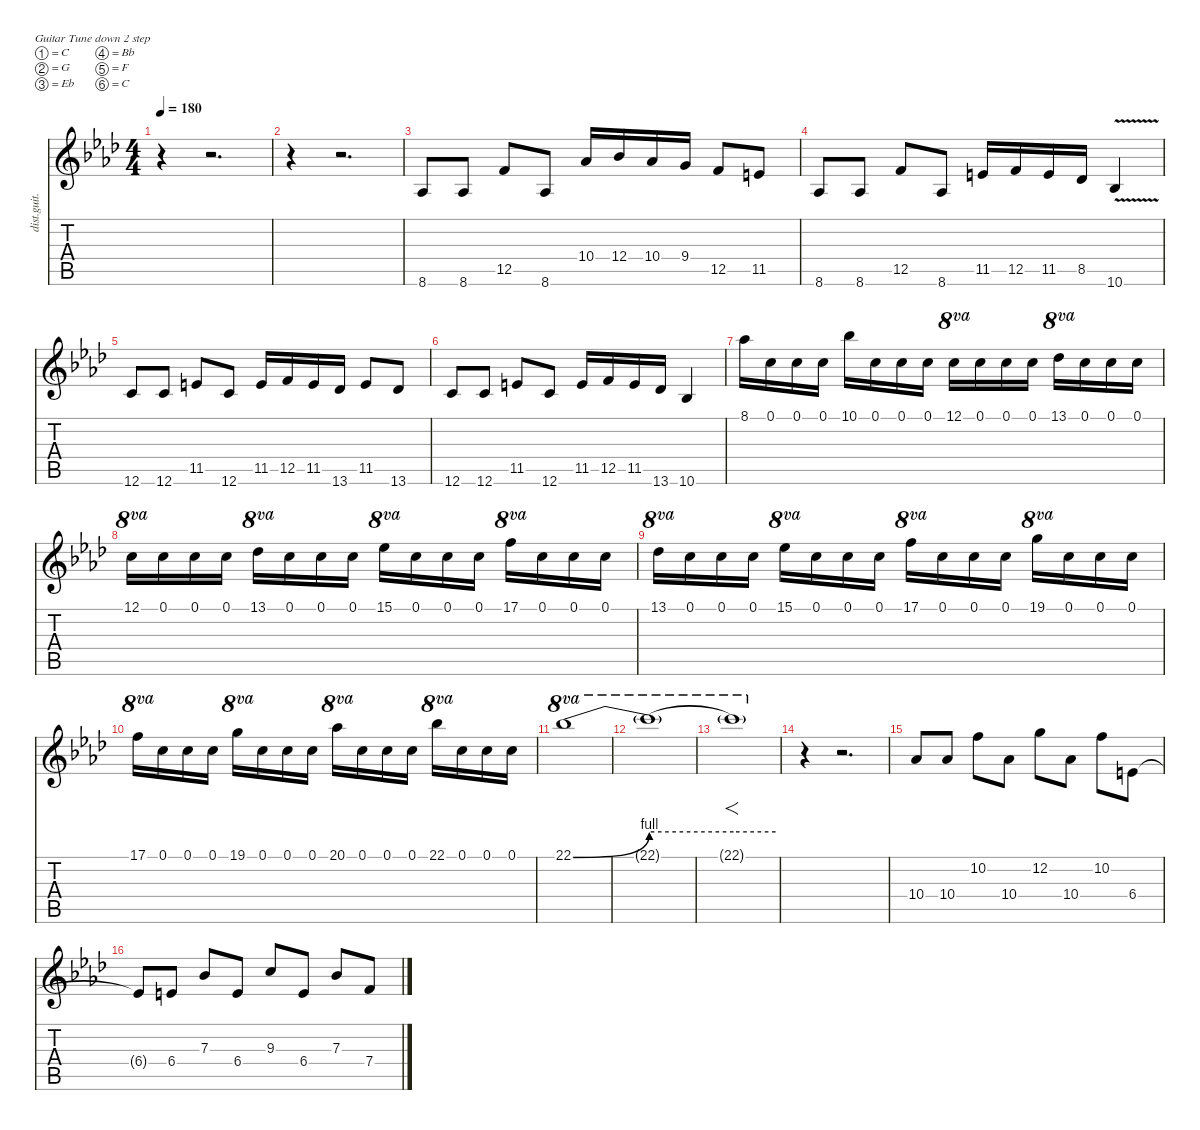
\defaultSystemsLayout 4
\hideDynamics
\bracketExtendMode nobrackets
\track ("Sam" "dist.guit.") {instrument distortionguitar}
\staff {score tabs}
\tuning (C4 G3 Eb3 Bb2 F2 C2)
\ts (4 4)
\tempo 180
\clef g2
\ks fminor
r.4{dy f beam Down} r.2{d beam Down} |
r.4{beam Down} r.2{d beam Down} |
8.6{acc b}.8{dy mf beam Up} 8.6{acc b}.8{beam Up} 12.5{acc forcenatural}.8{beam Up} 8.6{acc b}.8{beam Up} 10.4{acc b}.16{beam Up} 12.4{acc b}.16{beam Up} 10.4{acc b}.16{beam Up} 9.4{acc forcenatural}.16{beam Up} 12.5{acc forcenatural}.8{beam Up} 11.5{acc forcenatural}.8{beam Up} |
8.6{acc b}.8{beam Up} 8.6{acc b}.8{beam Up} 12.5{acc forcenatural}.8{beam Up} 8.6{acc b}.8{beam Up} 11.5{acc forcenatural}.16{beam Up} 12.5{acc forcenatural}.16{beam Up} 11.5{acc forcenatural}.16{beam Up} 8.5{acc b}.16{beam Up} 10.6{v acc b}.4{beam Up} |
12.6{acc forcenatural}.8{beam Up} 12.6{acc forcenatural}.8{beam Up} 11.5{acc forcenatural}.8{beam Up} 12.6{acc forcenatural}.8{beam Up} 11.5{acc forcenatural}.16{beam Up} 12.5{acc forcenatural}.16{beam Up} 11.5{acc forcenatural}.16{beam Up} 13.6{acc b}.16{beam Up} 11.5{acc forcenatural}.8{beam Up} 13.6{acc b}.8{beam Up} |
12.6{acc forcenatural}.8{beam Up} 12.6{acc forcenatural}.8{beam Up} 11.5{acc forcenatural}.8{beam Up} 12.6{acc forcenatural}.8{beam Up} 11.5{acc forcenatural}.16{beam Up} 12.5{acc forcenatural}.16{beam Up} 11.5{acc forcenatural}.16{beam Up} 13.6{acc b}.16{beam Up} 10.6{acc b}.4{beam Up} |
8.1{acc b}.16{dy f beam Down} 0.1{acc forcenatural}.16{beam Down} 0.1{acc forcenatural}.16{beam Down} 0.1{acc forcenatural}.16{beam Down} 10.1{acc b}.16{beam Down} 0.1{acc forcenatural}.16{beam Down} 0.1{acc forcenatural}.16{beam Down} 0.1{acc forcenatural}.16{beam Down} 12.1{acc forcenatural}.16{ot 8va beam Down} 0.1{acc forcenatural}.16{beam Down} 0.1{acc forcenatural}.16{beam Down} 0.1{acc forcenatural}.16{beam Down} 13.1{acc b}.16{ot 8va beam Down} 0.1{acc forcenatural}.16{beam Down} 0.1{acc forcenatural}.16{beam Down} 0.1{acc forcenatural}.16{beam Down} |
12.1{acc forcenatural}.16{ot 8va beam Down} 0.1{acc forcenatural}.16{beam Down} 0.1{acc forcenatural}.16{beam Down} 0.1{acc forcenatural}.16{beam Down} 13.1{acc b}.16{ot 8va beam Down} 0.1{acc forcenatural}.16{beam Down} 0.1{acc forcenatural}.16{beam Down} 0.1{acc forcenatural}.16{beam Down} 15.1{acc b}.16{ot 8va beam Down} 0.1{acc forcenatural}.16{beam Down} 0.1{acc forcenatural}.16{beam Down} 0.1{acc forcenatural}.16{beam Down} 17.1{acc forcenatural}.16{ot 8va beam Down} 0.1{acc forcenatural}.16{beam Down} 0.1{acc forcenatural}.16{beam Down} 0.1{acc forcenatural}.16{beam Down} |
13.1{acc b}.16{ot 8va beam Down} 0.1{acc forcenatural}.16{beam Down} 0.1{acc forcenatural}.16{beam Down} 0.1{acc forcenatural}.16{beam Down} 15.1{acc b}.16{ot 8va beam Down} 0.1{acc forcenatural}.16{beam Down} 0.1{acc forcenatural}.16{beam Down} 0.1{acc forcenatural}.16{beam Down} 17.1{acc forcenatural}.16{ot 8va beam Down} 0.1{acc forcenatural}.16{beam Down} 0.1{acc forcenatural}.16{beam Down} 0.1{acc forcenatural}.16{beam Down} 19.1{acc forcenatural}.16{ot 8va beam Down} 0.1{acc forcenatural}.16{beam Down} 0.1{acc forcenatural}.16{beam Down} 0.1{acc forcenatural}.16{beam Down} |
17.1{acc forcenatural}.16{ot 8va beam Down} 0.1{acc forcenatural}.16{beam Down} 0.1{acc forcenatural}.16{beam Down} 0.1{acc forcenatural}.16{beam Down} 19.1{acc forcenatural}.16{ot 8va beam Down} 0.1{acc forcenatural}.16{beam Down} 0.1{acc forcenatural}.16{beam Down} 0.1{acc forcenatural}.16{beam Down} 20.1{acc b}.16{ot 8va beam Down} 0.1{acc forcenatural}.16{beam Down} 0.1{acc forcenatural}.16{beam Down} 0.1{acc forcenatural}.16{beam Down} 22.1{acc b}.16{ot 8va beam Down} 0.1{acc forcenatural}.16{beam Down} 0.1{acc forcenatural}.16{beam Down} 0.1{acc forcenatural}.16{beam Down} |
22.1{be (bend 0 0 60 4) acc b}.1{ot 8va beam Down} |
22.1{be (hold 0 4 60 4) t}.1{ot 8va beam Down} |
22.1{be (hold 0 4 60 4) t}.1{f ot 8va beam Down} |
r.4{beam Down} r.2{d beam Down} |
10.4{acc b}.8{dy mf beam Up} 10.4{acc b}.8{beam Up} 10.2{acc forcenatural}.8{beam Down} 10.4{acc b}.8{beam Down} 12.2{acc forcenatural}.8{beam Down} 10.4{acc b}.8{dy f beam Down} 10.2{acc forcenatural}.8{beam Down} 6.4{acc forcenatural}.8{beam Down} |
6.4{t acc forcenatural}.8{beam Up} 6.4{acc forcenatural}.8{beam Up} 7.3{acc b}.8{beam Up} 6.4{acc forcenatural}.8{beam Up} 9.3{acc forcenatural}.8{beam Up} 6.4{acc forcenatural}.8{beam Up} 7.3{acc b}.8{beam Up} 7.4{acc forcenatural}.8{beam Up}
